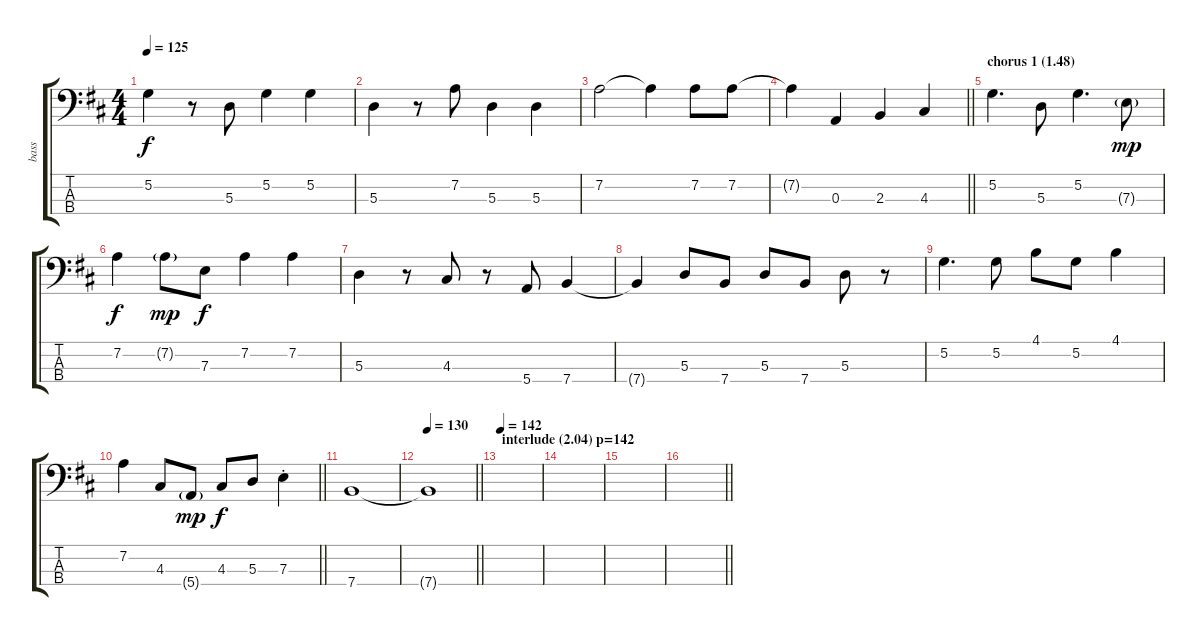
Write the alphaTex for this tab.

\track ("bass" "bass") {instrument electricbassfinger}
\staff {score tabs}
\tuning (G2 D2 A1 E1) {hide}
\ts (4 4)
\tempo 125
\clef f4
\ks d
5.2.4{dy f} r.8 5.3.8 5.2.4 5.2.4 |
5.3.4 r.8 7.2.8 5.3.4 5.3.4 |
7.2.2 7.2{t}.4 7.2.8 7.2.8 |
\barLineRight lightlight
7.2{t}.4 0.3.4 2.3.4 4.3.4 |
\section ("" "chorus 1 (1.48)")
5.2.4{d} 5.3.8 5.2.4{d} 7.3{g}.8{dy mp} |
7.2.4{dy f} 7.2{g}.8{dy mp} 7.3.8{dy f} 7.2.4 7.2.4 |
5.3.4 r.8 4.3.8 r.8 5.4.8 7.4.4 |
7.4{t}.4 5.3.8 7.4.8 5.3.8 7.4.8 5.3.8 r.8 |
5.2.4{d} 5.2.8 4.1.8 5.2.8 4.1.4 |
\barLineRight lightlight
7.2.4 4.3.8 5.4{g}.8{dy mp} 4.3.8{dy f} 5.3.8 7.3{st}.4 |
7.4.1 |
\tempo 130
\barLineRight lightlight
7.4{t}.1 |
\section ("" "interlude (2.04) p=142")
\tempo 142
|
|
|
\barLineRight lightlight
